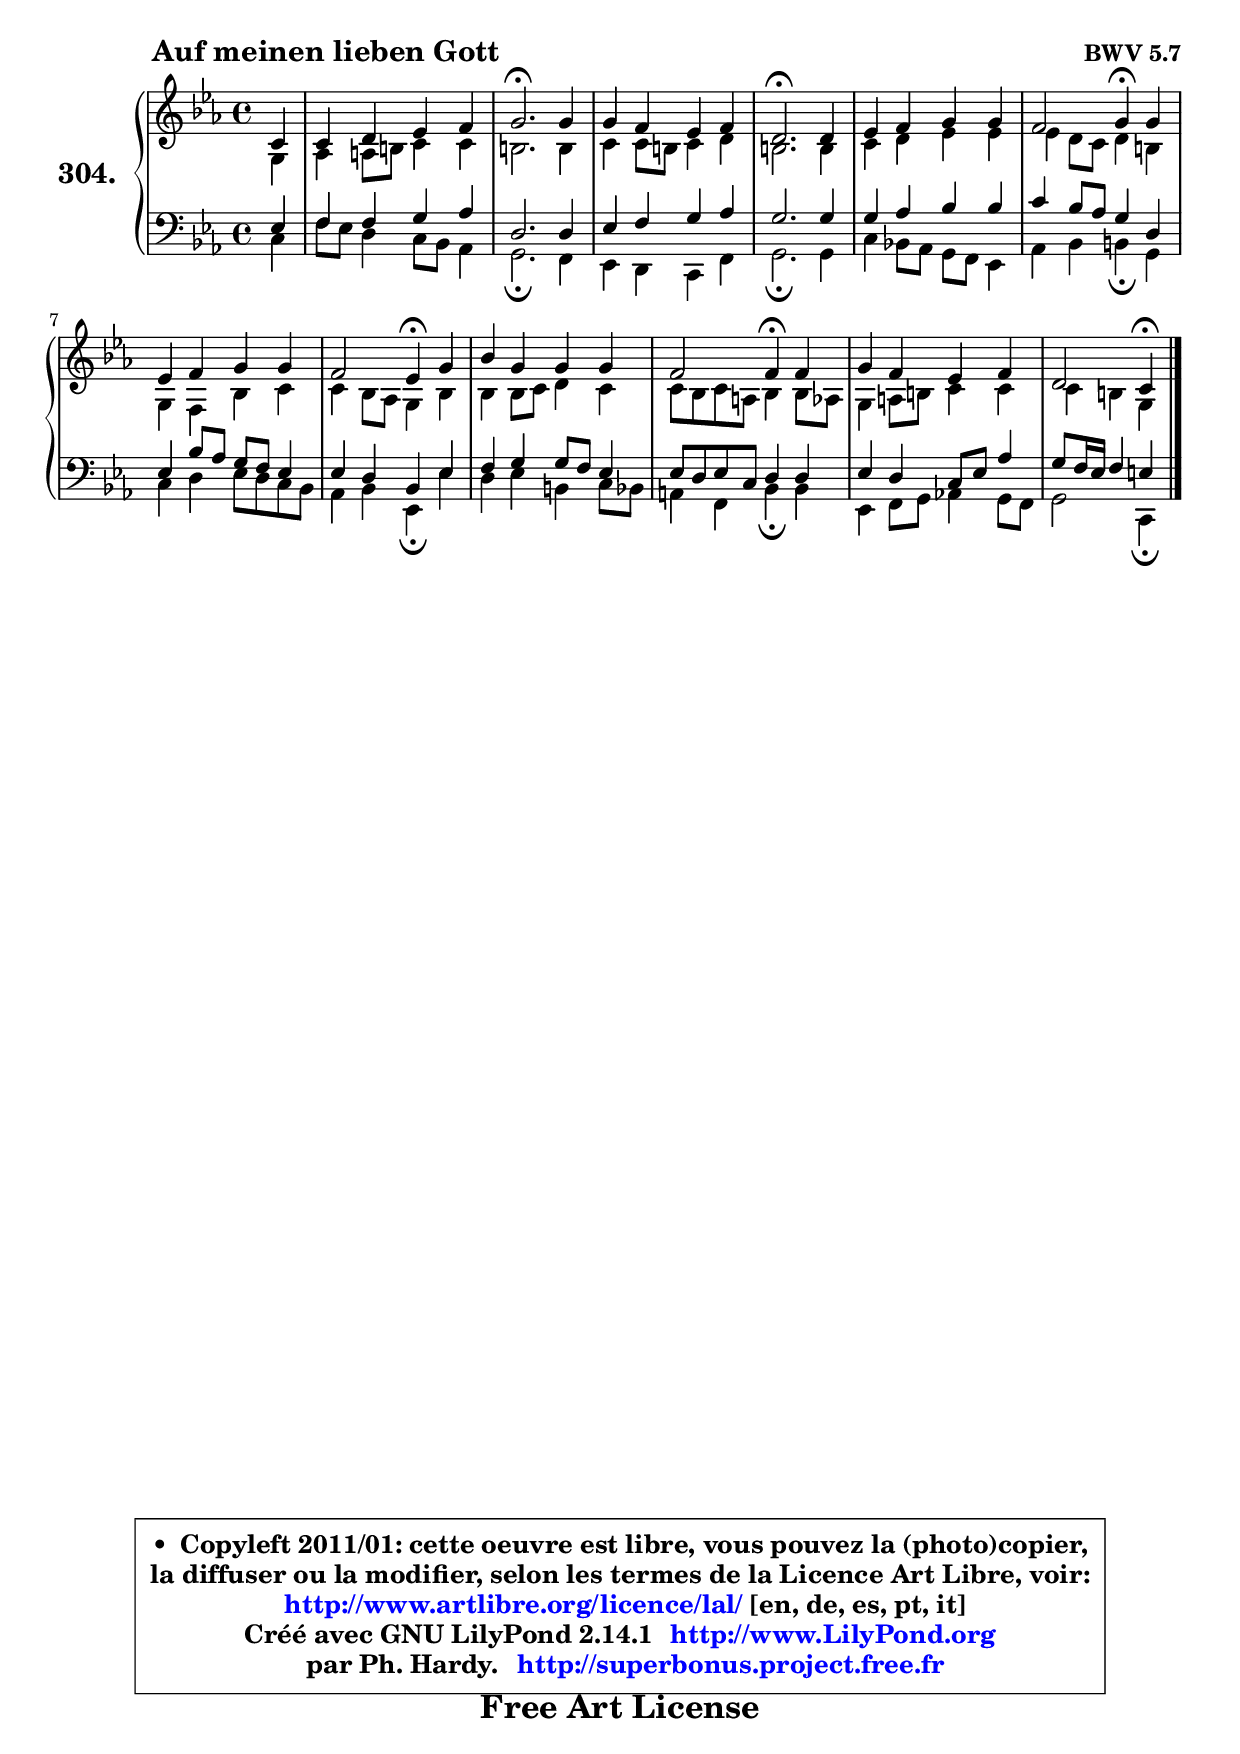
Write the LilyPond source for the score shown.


\version "2.14.1"

    \paper {
%	system-system-spacing #'padding = #0.1
%	score-system-spacing #'padding = #0.1
%	ragged-bottom = ##f
%	ragged-last-bottom = ##f
	}

    \header {
      opus = \markup { \bold "BWV 5.7" }
      piece = \markup { \hspace #9 \fontsize #2 \bold "Auf meinen lieben Gott" }
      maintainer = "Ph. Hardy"
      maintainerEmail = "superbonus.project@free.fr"
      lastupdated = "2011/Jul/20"
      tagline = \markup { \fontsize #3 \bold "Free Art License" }
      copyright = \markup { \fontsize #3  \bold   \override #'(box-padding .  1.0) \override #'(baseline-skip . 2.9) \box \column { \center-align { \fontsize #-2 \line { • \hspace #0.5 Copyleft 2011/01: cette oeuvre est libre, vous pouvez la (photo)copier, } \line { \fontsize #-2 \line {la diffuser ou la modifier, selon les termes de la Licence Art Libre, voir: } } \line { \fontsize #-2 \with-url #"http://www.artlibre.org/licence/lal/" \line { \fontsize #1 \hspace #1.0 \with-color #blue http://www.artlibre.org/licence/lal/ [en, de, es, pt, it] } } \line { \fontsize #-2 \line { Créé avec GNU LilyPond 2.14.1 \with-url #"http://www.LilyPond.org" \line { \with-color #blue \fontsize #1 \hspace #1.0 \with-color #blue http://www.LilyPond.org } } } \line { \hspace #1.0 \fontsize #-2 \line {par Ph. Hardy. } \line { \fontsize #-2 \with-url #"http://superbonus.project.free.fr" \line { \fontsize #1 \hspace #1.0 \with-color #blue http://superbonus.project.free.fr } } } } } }

	  }

  guidemidi = {
        r4 |
        R1 |
        \tempo 4 = 40 r2. \tempo 4 = 78 r4 |
        R1 |
        \tempo 4 = 40 r2. \tempo 4 = 78 r4 |
        R1 |
        r2 \tempo 4 = 30 r4 \tempo 4 = 78 r4 |
        R1 |
        r2 \tempo 4 = 30 r4 \tempo 4 = 78 r4 |
        R1 |
        r2 \tempo 4 = 30 r4 \tempo 4 = 78 r4 |
        R1 |
        r2 \tempo 4 = 30 r4 
	}

  upper = {
\displayLilyMusic \transpose g c {
	\time 4/4
	\key g \minor
	\clef treble
	\partial 4
	\voiceOne
	<< { 
	% SOPRANO
	\set Voice.midiInstrument = "acoustic grand"
	\relative c'' {
        g4 |
        g4 a bes c |
        d2.\fermata d4 |
        d4 c bes c |
        a2.\fermata a4 |
        bes4 c d d |
        c2 d4\fermata d |
        bes4 c d d |
        c2 bes4\fermata d |
        f4 d d d |
        c2 c4\fermata c |
        d4 c bes c |
        a2 g4\fermata
        \bar "|."
	} % fin de relative
	}

	\context Voice="1" { \voiceTwo 
	% ALTO
	\set Voice.midiInstrument = "acoustic grand"
	\relative c' {
        d4 |
        es4 e8 fis g4 g |
        fis2. fis4 |
        g4 g8 fis g4 a |
        fis2. fis4 |
        g4 a bes bes |
        bes4 a8 g a4 fis |
        d4 c f g |
        g4 f8 es d4 f |
        f4 f8 g a4 g |
        g8 f g e f4 f8 es |
        d4 e8 fis g4 g |
        g4 fis d
        \bar "|."
	} % fin de relative
	\oneVoice
	} >>
}
	}

    lower = {
\transpose g c {
	\time 4/4
	\key g \minor
	\clef bass
	\partial 4
	\voiceOne
	<< { 
	% TENOR
	\set Voice.midiInstrument = "acoustic grand"
	\relative c' {
        bes4 |
        c4 c d es |
        a,2. a4 |
        bes4 c d es |
        d2. d4 |
        d4 es f f |
        g4 f8 es d4 a |
        bes4 f'8 es d c bes4 |
        bes4 a f bes |
        c4 d d8 c bes4 |
        bes8 a bes g a4 a |
        bes4 a g8 bes es4 |
        d8 c16 bes c4 b
        \bar "|."
	} % fin de relative
	}
	\context Voice="1" { \voiceTwo 
	% BASS
	\set Voice.midiInstrument = "acoustic grand"
	\relative c' {
        g4 |
        c8 bes a4 g8 f es4 |
        d2.\fermata c4 |
        bes4 a g c |
        d2.\fermata d4 |
        g4 f!8 es d c bes4 |
        es4 f fis\fermata d |
        g4 a bes8 a g f |
        es4 f bes,\fermata bes' |
        a4 bes fis g8 f |
        e4 c f\fermata f |
        bes,4 c8 d es!4 d8 c |
        d2 g,4\fermata
        \bar "|."
	} % fin de relative
	\oneVoice
	} >>
}
	}


    \score { 

	\new PianoStaff <<
	\set PianoStaff.instrumentName = \markup { \bold \huge "304." }
	\new Staff = "upper" \upper
	\new Staff = "lower" \lower
	>>

    \layout {
%	ragged-last = ##f
	   }

         } % fin de score

  \score {
    \unfoldRepeats { << \guidemidi \upper \lower >> }
    \midi {
    \context {
     \Staff
      \remove "Staff_performer"
               }

     \context {
      \Voice
       \consists "Staff_performer"
                }

     \context { 
      \Score
      tempoWholesPerMinute = #(ly:make-moment 78 4)
		}
	    }
	}


